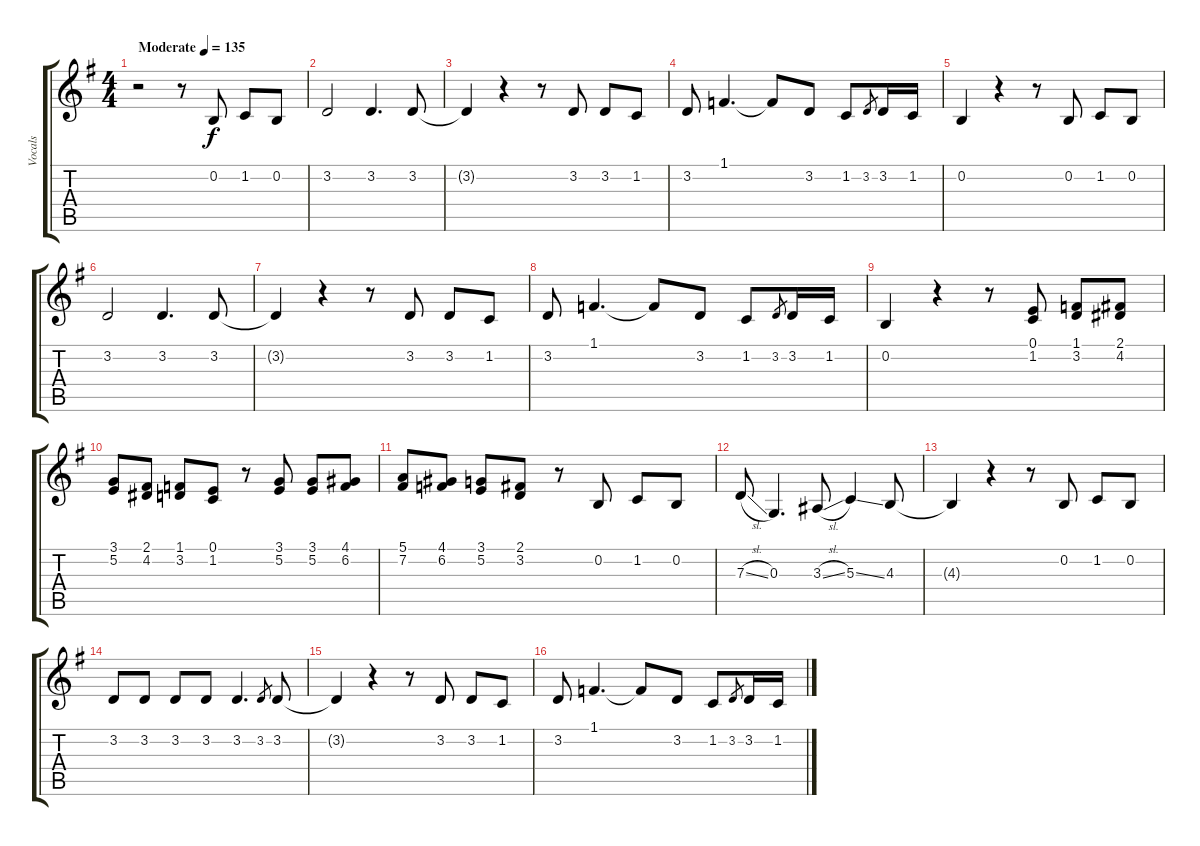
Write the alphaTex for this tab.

\track ("Vocals" "Vocals") {instrument acousticgrandpiano}
\staff {score tabs}
\tuning (E4 B3 G3 D3 A2 E2) {hide}
\ts (4 4)
\tempo (135 "Moderate")
\clef g2
\ks g
r.2{dy f instrument acousticgrandpiano} r.8 0.2.8 1.2.8 0.2.8 |
3.2.2 3.2.4{d} 3.2.8 |
3.2{t}.4 r.4 r.8 3.2.8 3.2.8 1.2.8 |
3.2.8 1.1.4{d} 1.1{t}.8 3.2.8 1.2.8 3.2.8{gr} 3.2.16 1.2.16 |
0.2.4 r.4 r.8 0.2.8 1.2.8 0.2.8 |
3.2.2 3.2.4{d} 3.2.8 |
3.2{t}.4 r.4 r.8 3.2.8 3.2.8 1.2.8 |
3.2.8 1.1.4{d} 1.1{t}.8 3.2.8 1.2.8 3.2.8{gr} 3.2.16 1.2.16 |
0.2.4 r.4 r.8 (0.1 1.2).8 (1.1 3.2).8 (2.1 4.2).8 |
(3.1 5.2).8 (2.1 4.2).8 (1.1 3.2).8 (0.1 1.2).8 r.8 (3.1 5.2).8 (3.1 5.2).8 (4.1 6.2).8 |
(5.1 7.2).8 (4.1 6.2).8 (3.1 5.2).8 (2.1 3.2).8 r.8 0.2.8 1.2.8 0.2.8 |
7.3{sl}.8 0.3.4{d} 3.3{sl}.8 5.3{ss}.4 4.3.8 |
4.3{t}.4 r.4 r.8 0.2.8 1.2.8 0.2.8 |
3.2.8 3.2.8 3.2.8 3.2.8 3.2.4{d} 3.2.8{gr} 3.2.8 |
3.2{t}.4 r.4 r.8 3.2.8 3.2.8 1.2.8 |
3.2.8 1.1.4{d} 1.1{t}.8 3.2.8 1.2.8 3.2.8{gr} 3.2.16 1.2.16
